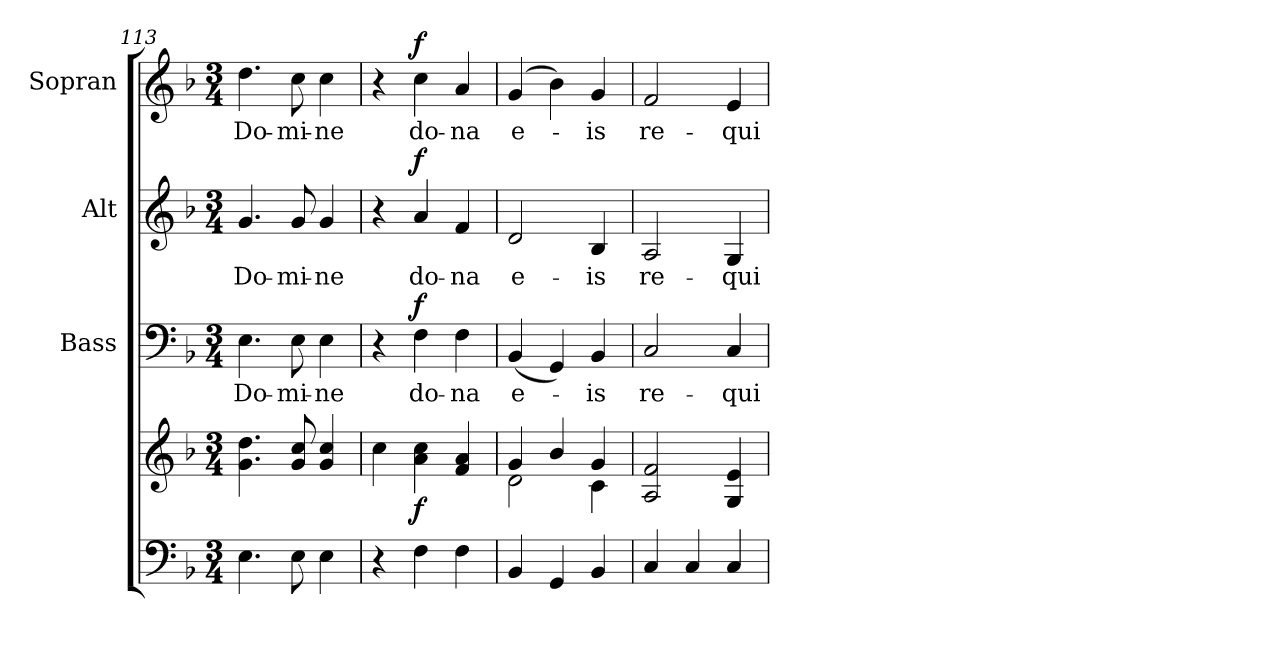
**kern	**kern	**dynam	**kern	**text	**dynam	**kern	**text	**dynam	**kern	**text	**dynam
*part4	*part4	*part4	*part3	*part3	*part3	*part2	*part2	*part2	*part1	*part1	*part1
*staff5	*staff4	*staff4/5	*staff3	*staff3	*staff3	*staff2	*staff2	*staff2	*staff1	*staff1	*staff1
*	*	*	*I"Bass	*	*	*I"Alt	*	*	*I"Sopran	*	*
*	*	*	*I'B.	*	*	*I'A.	*	*	*I'S.	*	*
*clefF4	*clefG2	*	*clefF4	*	*	*clefG2	*	*	*clefG2	*	*
*k[b-]	*k[b-]	*	*k[b-]	*	*	*k[b-]	*	*	*k[b-]	*	*
*F:	*F:	*	*F:	*	*	*F:	*	*	*F:	*	*
*M3/4	*M3/4	*	*M3/4	*	*	*M3/4	*	*	*M3/4	*	*
=113	=113	=113	=113	=113	=113	=113	=113	=113	=113	=113	=113
!	!	!	!	!LO:LY:b	!	!	!LO:LY:b	!	!	!LO:LY:b	!
4.E\	4.g\ 4.dd\	.	4.E\	Do-	.	4.g/	Do-	.	4.dd\	Do-	.
!	!	!	!	!LO:LY:b	!	!	!LO:LY:b	!	!	!LO:LY:b	!
8E\	8g/ 8cc/	.	8E\	-mi-	.	8g/	-mi-	.	8cc\	-mi-	.
!	!	!	!	!LO:LY:b	!	!	!LO:LY:b	!	!	!LO:LY:b	!
4E\	4g/ 4cc/	.	4E\	-ne	.	4g/	-ne	.	4cc\	-ne	.
=114	=114	=114	=114	=114	=114	=114	=114	=114	=114	=114	=114
4r	4cc\	.	4r	.	.	4r	.	.	4r	.	.
!	!	!LO:DY:b	!	!LO:LY:b	!LO:DY:a	!	!LO:LY:b	!LO:DY:a	!	!LO:LY:b	!LO:DY:a
4F\	4a\ 4cc\	f	4F\	do-	f	4a/	do-	f	4cc\	do-	f
!	!	!	!	!LO:LY:b	!	!	!LO:LY:b	!	!	!LO:LY:b	!
4F\	4f/ 4a/	.	4F\	-na	.	4f/	-na	.	4a/	-na	.
=115	=115	=115	=115	=115	=115	=115	=115	=115	=115	=115	=115
*	*^	*	*	*	*	*	*	*	*	*	*
!	!	!	!	!	!LO:LY:b	!	!	!LO:LY:b	!	!	!LO:LY:b	!
4BB-/	4g/	2d\	.	(<4BB-/	e-	.	2d/	e-	.	(4g/	e-	.
4GG/	4b-/	.	.	4GG/)	.	.	.	.	.	4b-\)	.	.
!	!	!	!	!	!LO:LY:b	!	!	!LO:LY:b	!	!	!LO:LY:b	!
4BB-/	4g/	4c\	.	4BB-/	-is	.	4B-/	-is	.	4g/	-is	.
=116	=116	=116	=116	=116	=116	=116	=116	=116	=116	=116	=116	=116
!	!	!	!	!	!LO:LY:b	!	!	!LO:LY:b	!	!	!LO:LY:b	!
*	*v	*v	*	*	*	*	*	*	*	*	*	*
4C/	2A/ 2f/	.	2C/	re-	.	2A/	re-	.	2f/	re-	.
4C/	.	.	.	.	.	.	.	.	.	.	.
!	!	!	!	!LO:LY:b	!	!	!LO:LY:b	!	!	!LO:LY:b	!
4C/	4G/ 4e/	.	4C/	-qui-	.	4G/	-qui-	.	4e/	-qui-	.
=	=	=	=	=	=	=	=	=	=	=	=
*-	*-	*-	*-	*-	*-	*-	*-	*-	*-	*-	*-
